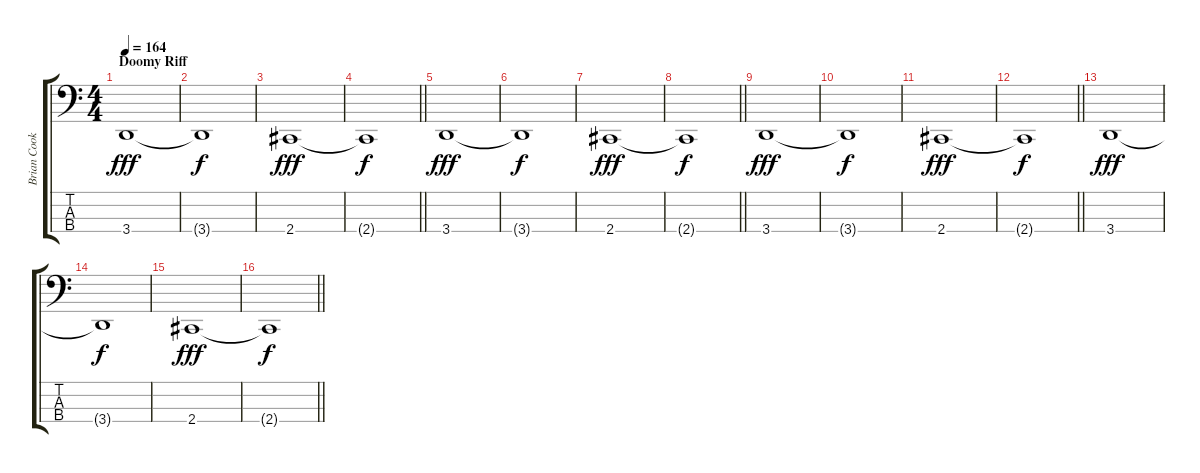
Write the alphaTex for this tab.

\track ("Brian Cook (4 String Bass)" "Brian Cook") {instrument electricbassfinger}
\staff {score tabs}
\tuning (D2 A1 E1 B0) {hide}
\ts (4 4)
\section ("" "Doomy Riff")
\tempo 164
\clef f4
\ks c
3.4.1{dy fff} |
3.4{t}.1{dy f} |
2.4.1{dy fff} |
\barLineRight lightlight
2.4{t}.1{dy f} |
\section ("" "")
3.4.1{dy fff} |
3.4{t}.1{dy f} |
2.4.1{dy fff} |
\barLineRight lightlight
2.4{t}.1{dy f} |
\section ("" "")
3.4.1{dy fff} |
3.4{t}.1{dy f} |
2.4.1{dy fff} |
\barLineRight lightlight
2.4{t}.1{dy f} |
\section ("" "")
3.4.1{dy fff} |
3.4{t}.1{dy f} |
2.4.1{dy fff} |
\barLineRight lightlight
2.4{t}.1{dy f}
